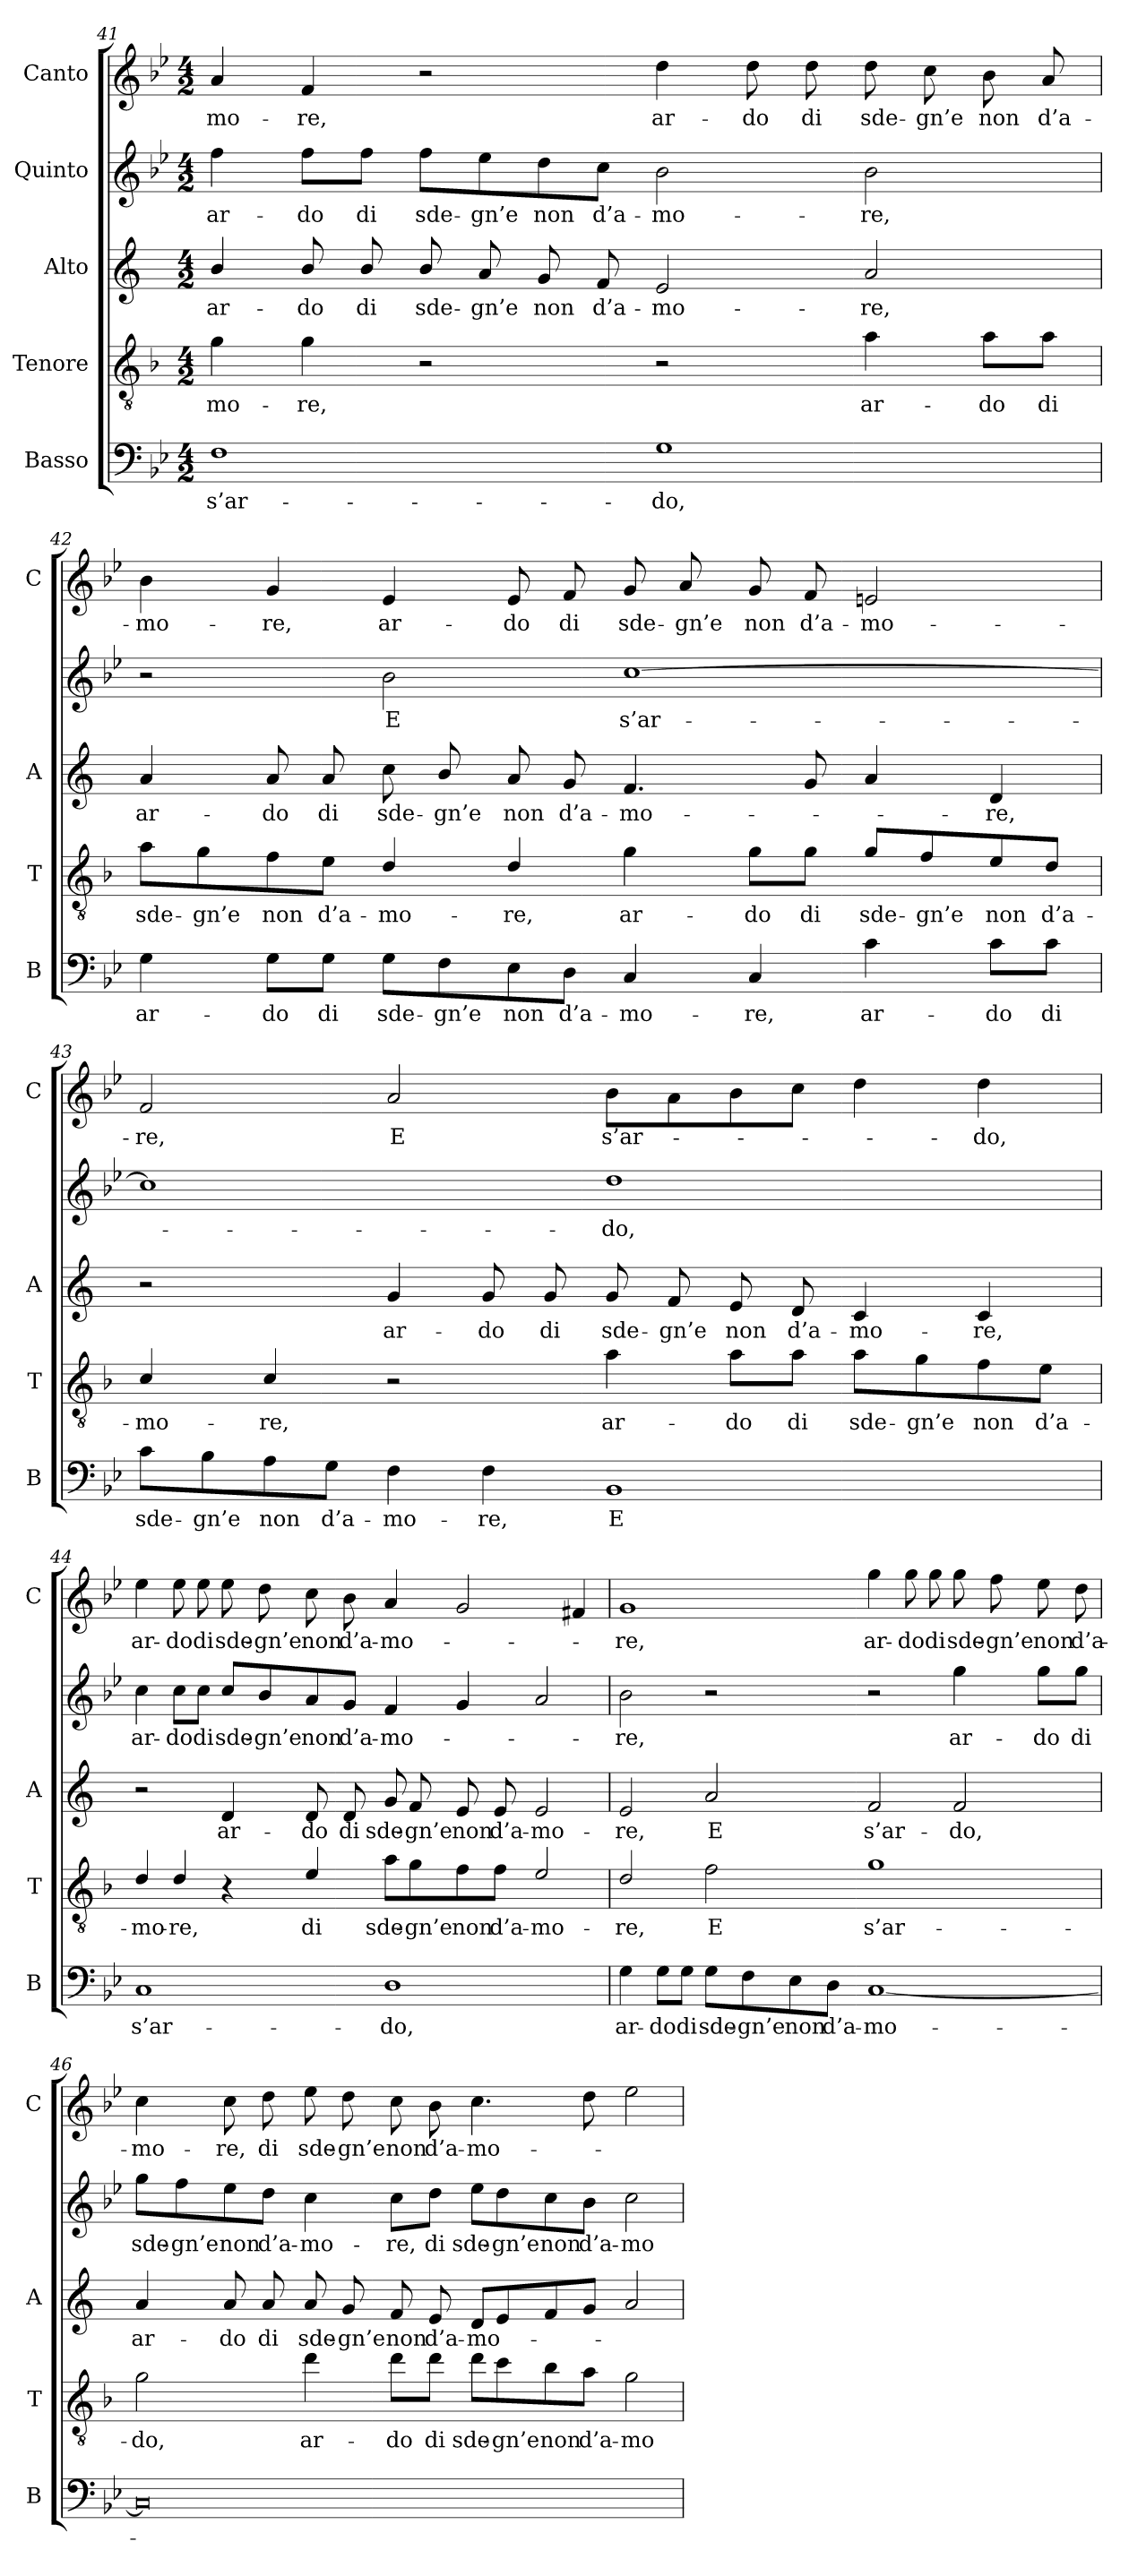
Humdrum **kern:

**kern	**text	**kern	**text	**kern	**text	**kern	**text	**kern	**text
*part5	*part5	*part4	*part4	*part3	*part3	*part2	*part2	*part1	*part1
*staff5	*staff5	*staff4	*staff4	*staff3	*staff3	*staff2	*staff2	*staff1	*staff1
*I"Basso	*	*I"Tenore	*	*I"Alto	*	*I"Quinto	*	*I"Canto	*
*I'B	*	*I'T	*	*I'A	*	*	*	*I'C	*
!!LO:LB:g=z
*clefF4	*	*clefGv2	*	*clefG2	*	*clefG2	*	*clefG2	*
*	*	*ITrd4c7	*	*ITrd1c2	*	*	*	*	*
*k[b-e-]	*	*k[b-e-]	*	*k[b-e-]	*	*k[b-e-]	*	*k[b-e-]	*
*B-:	*	*B-:	*	*B-:	*	*B-:	*	*B-:	*
*M4/2	*	*M4/2	*	*M4/2	*	*M4/2	*	*M4/2	*
=41	=41	=41	=41	=41	=41	=41	=41	=41	=41
!	!LO:LY:b	!	!LO:LY:b	!	!LO:LY:b	!	!LO:LY:b	!	!LO:LY:b
1F	s’ar-	4c\	-mo-	4a/	ar-	4ff\	ar-	4a/	-mo-
!	!	!	!LO:LY:b	!	!LO:LY:b	!	!LO:LY:b	!	!LO:LY:b
.	.	4c\	-re,	8a/	-do	8ff\L	-do	4f/	-re,
!	!	!	!	!	!LO:LY:b	!	!LO:LY:b	!	!
.	.	.	.	8a/	di	8ff\J	di	.	.
!	!	!	!	!	!LO:LY:b	!	!LO:LY:b	!	!
.	.	2r	.	8a/	sde-	8ff\L	sde-	2r	.
!	!	!	!	!	!LO:LY:b	!	!LO:LY:b	!	!
.	.	.	.	8g/	-gn’e	8ee-\	-gn’e	.	.
!	!	!	!	!	!LO:LY:b	!	!LO:LY:b	!	!
.	.	.	.	8f/	non	8dd\	non	.	.
!	!	!	!	!	!LO:LY:b	!	!LO:LY:b	!	!
.	.	.	.	8e-/	d’a-	8cc\J	d’a-	.	.
!	!LO:LY:b	!	!	!	!LO:LY:b	!	!LO:LY:b	!	!LO:LY:b
1G	-do,	2r	.	2d/	-mo-	2b-\	-mo-	4dd\	ar-
!	!	!	!	!	!	!	!	!	!LO:LY:b
.	.	.	.	.	.	.	.	8dd\	-do
!	!	!	!	!	!	!	!	!	!LO:LY:b
.	.	.	.	.	.	.	.	8dd\	di
!	!	!	!LO:LY:b	!	!LO:LY:b	!	!LO:LY:b	!	!LO:LY:b
.	.	4d\	ar-	2g/	-re,	2b-\	-re,	8dd\	sde-
!	!	!	!	!	!	!	!	!	!LO:LY:b
.	.	.	.	.	.	.	.	8cc\	-gn’e
!	!	!	!LO:LY:b	!	!	!	!	!	!LO:LY:b
.	.	8d\L	-do	.	.	.	.	8b-\	non
!	!	!	!LO:LY:b	!	!	!	!	!	!LO:LY:b
.	.	8d\J	di	.	.	.	.	8a/	d’a-
=42	=42	=42	=42	=42	=42	=42	=42	=42	=42
!	!LO:LY:b	!	!LO:LY:b	!	!LO:LY:b	!	!	!	!LO:LY:b
4G\	ar-	8d\L	sde-	4g/	ar-	2r	.	4b-\	-mo-
!	!	!	!LO:LY:b	!	!	!	!	!	!
.	.	8c\	-gn’e	.	.	.	.	.	.
!	!LO:LY:b	!	!LO:LY:b	!	!LO:LY:b	!	!	!	!LO:LY:b
8G\L	-do	8B-\	non	8g/	-do	.	.	4g/	-re,
!	!LO:LY:b	!	!LO:LY:b	!	!LO:LY:b	!	!	!	!
8G\J	di	8A\J	d’a-	8g/	di	.	.	.	.
!	!LO:LY:b	!	!LO:LY:b	!	!LO:LY:b	!	!LO:LY:b	!	!LO:LY:b
8G\L	sde-	4G/	-mo-	8b-\	sde-	2b-\	E	4e-/	ar-
!	!LO:LY:b	!	!	!	!LO:LY:b	!	!	!	!
8F\	-gn’e	.	.	8a/	-gn’e	.	.	.	.
!	!LO:LY:b	!	!LO:LY:b	!	!LO:LY:b	!	!	!	!LO:LY:b
8E-\	non	4G/	-re,	8g/	non	.	.	8e-/	-do
!	!LO:LY:b	!	!	!	!LO:LY:b	!	!	!	!LO:LY:b
8D\J	d’a-	.	.	8f/	d’a-	.	.	8f/	di
!	!LO:LY:b	!	!LO:LY:b	!	!LO:LY:b	!	!LO:LY:b	!	!LO:LY:b
4C/	-mo-	4c\	ar-	4.e-/	-mo-	[1cc	s’ar-	8g/	sde-
!	!	!	!	!	!	!	!	!	!LO:LY:b
.	.	.	.	.	.	.	.	8a/	-gn’e
!	!LO:LY:b	!	!LO:LY:b	!	!	!	!	!	!LO:LY:b
4C/	-re,	8c\L	-do	.	.	.	.	8g/	non
!	!	!	!LO:LY:b	!	!	!	!	!	!LO:LY:b
.	.	8c\J	di	8f/	.	.	.	8f/	d’a-
!	!LO:LY:b	!	!LO:LY:b	!	!	!	!	!	!LO:LY:b
4c\	ar-	8c/L	sde-	4g/	.	.	.	2en/	-mo-
!	!	!	!LO:LY:b	!	!	!	!	!	!
.	.	8B-/	-gn’e	.	.	.	.	.	.
!	!LO:LY:b	!	!LO:LY:b	!	!LO:LY:b	!	!	!	!
8c\L	-do	8A/	non	4c/	-re,	.	.	.	.
!	!LO:LY:b	!	!LO:LY:b	!	!	!	!	!	!
8c\J	di	8G/J	d’a-	.	.	.	.	.	.
!!LO:PB:g=z
=43	=43	=43	=43	=43	=43	=43	=43	=43	=43
!	!LO:LY:b	!	!LO:LY:b	!	!	!	!	!	!LO:LY:b
8c\L	sde-	4F/	-mo-	2r	.	1cc]	.	2f/	-re,
!	!LO:LY:b	!	!	!	!	!	!	!	!
8B-\	-gn’e	.	.	.	.	.	.	.	.
!	!LO:LY:b	!	!LO:LY:b	!	!	!	!	!	!
8A\	non	4F/	-re,	.	.	.	.	.	.
!	!LO:LY:b	!	!	!	!	!	!	!	!
8G\J	d’a-	.	.	.	.	.	.	.	.
!	!LO:LY:b	!	!	!	!LO:LY:b	!	!	!	!LO:LY:b
4F\	-mo-	2r	.	4f/	ar-	.	.	2a/	E
!	!LO:LY:b	!	!	!	!LO:LY:b	!	!	!	!
4F\	-re,	.	.	8f/	-do	.	.	.	.
!	!	!	!	!	!LO:LY:b	!	!	!	!
.	.	.	.	8f/	di	.	.	.	.
!	!LO:LY:b	!	!LO:LY:b	!	!LO:LY:b	!	!LO:LY:b	!	!LO:LY:b
1BB-	E	4d\	ar-	8f/	sde-	1dd	-do,	8b-\L	s’ar-
!	!	!	!	!	!LO:LY:b	!	!	!	!
.	.	.	.	8e-/	-gn’e	.	.	8a\	.
!	!	!	!LO:LY:b	!	!LO:LY:b	!	!	!	!
.	.	8d\L	-do	8d/	non	.	.	8b-\	.
!	!	!	!LO:LY:b	!	!LO:LY:b	!	!	!	!
.	.	8d\J	di	8c/	d’a-	.	.	8cc\J	.
!	!	!	!LO:LY:b	!	!LO:LY:b	!	!	!	!
.	.	8d\L	sde-	4B-/	-mo-	.	.	4dd\	.
!	!	!	!LO:LY:b	!	!	!	!	!	!
.	.	8c\	-gn’e	.	.	.	.	.	.
!	!	!	!LO:LY:b	!	!LO:LY:b	!	!	!	!LO:LY:b
.	.	8B-\	non	4B-/	-re,	.	.	4dd\	-do,
!	!	!	!LO:LY:b	!	!	!	!	!	!
.	.	8A\J	d’a-	.	.	.	.	.	.
=44	=44	=44	=44	=44	=44	=44	=44	=44	=44
!	!LO:LY:b	!	!LO:LY:b	!	!	!	!LO:LY:b	!	!LO:LY:b
1C	s’ar-	4G/	-mo-	2r	.	4cc\	ar-	4ee-\	ar-
!	!	!	!LO:LY:b	!	!	!	!LO:LY:b	!	!LO:LY:b
.	.	4G/	-re,	.	.	8cc\L	-do	8ee-\	-do
!	!	!	!	!	!	!	!LO:LY:b	!	!LO:LY:b
.	.	.	.	.	.	8cc\J	di	8ee-\	di
!	!	!	!	!	!LO:LY:b	!	!LO:LY:b	!	!LO:LY:b
.	.	4r	.	4c/	ar-	8cc/L	sde-	8ee-\	sde-
!	!	!	!	!	!	!	!LO:LY:b	!	!LO:LY:b
.	.	.	.	.	.	8b-/	-gn’e	8dd\	-gn’e
!	!	!	!LO:LY:b	!	!LO:LY:b	!	!LO:LY:b	!	!LO:LY:b
.	.	4A/	di	8c/	-do	8a/	non	8cc\	non
!	!	!	!	!	!LO:LY:b	!	!LO:LY:b	!	!LO:LY:b
.	.	.	.	8c/	di	8g/J	d’a-	8b-\	d’a-
!	!LO:LY:b	!	!LO:LY:b	!	!LO:LY:b	!	!LO:LY:b	!	!LO:LY:b
1D	-do,	8d\L	sde-	8f/	sde-	4f/	-mo-	4a/	-mo-
!	!	!	!LO:LY:b	!	!LO:LY:b	!	!	!	!
.	.	8c\	-gn’e	8e-/	-gn’e	.	.	.	.
!	!	!	!LO:LY:b	!	!LO:LY:b	!	!	!	!
.	.	8B-\	non	8d/	non	4g/	.	2g/	.
!	!	!	!LO:LY:b	!	!LO:LY:b	!	!	!	!
.	.	8B-\J	d’a-	8d/	d’a-	.	.	.	.
!	!	!	!LO:LY:b	!	!LO:LY:b	!	!	!	!
.	.	2A/	-mo-	2d/	-mo-	2a/	.	.	.
.	.	.	.	.	.	.	.	4f#X/	.
!!LO:LB:g=z
=45	=45	=45	=45	=45	=45	=45	=45	=45	=45
!	!LO:LY:b	!	!LO:LY:b	!	!LO:LY:b	!	!LO:LY:b	!	!LO:LY:b
4G\	ar-	2G/	-re,	2d/	-re,	2b-\	-re,	1g	-re,
!	!LO:LY:b	!	!	!	!	!	!	!	!
8G\L	-do	.	.	.	.	.	.	.	.
!	!LO:LY:b	!	!	!	!	!	!	!	!
8G\J	di	.	.	.	.	.	.	.	.
!	!LO:LY:b	!	!LO:LY:b	!	!LO:LY:b	!	!	!	!
8G\L	sde-	2B-\	E	2g/	E	2r	.	.	.
!	!LO:LY:b	!	!	!	!	!	!	!	!
8F\	-gn’e	.	.	.	.	.	.	.	.
!	!LO:LY:b	!	!	!	!	!	!	!	!
8E-\	non	.	.	.	.	.	.	.	.
!	!LO:LY:b	!	!	!	!	!	!	!	!
8D\J	d’a-	.	.	.	.	.	.	.	.
!	!LO:LY:b	!	!LO:LY:b	!	!LO:LY:b	!	!	!	!LO:LY:b
[1C	-mo-	1c	s’ar-	2e-/	s’ar-	2r	.	4gg\	ar-
!	!	!	!	!	!	!	!	!	!LO:LY:b
.	.	.	.	.	.	.	.	8gg\	-do
!	!	!	!	!	!	!	!	!	!LO:LY:b
.	.	.	.	.	.	.	.	8gg\	di
!	!	!	!	!	!LO:LY:b	!	!LO:LY:b	!	!LO:LY:b
.	.	.	.	2e-/	-do,	4gg\	ar-	8gg\	sde-
!	!	!	!	!	!	!	!	!	!LO:LY:b
.	.	.	.	.	.	.	.	8ff\	-gn’e
!	!	!	!	!	!	!	!LO:LY:b	!	!LO:LY:b
.	.	.	.	.	.	8gg\L	-do	8ee-\	non
!	!	!	!	!	!	!	!LO:LY:b	!	!LO:LY:b
.	.	.	.	.	.	8gg\J	di	8dd\	d’a-
=46	=46	=46	=46	=46	=46	=46	=46	=46	=46
!	!	!	!LO:LY:b	!	!LO:LY:b	!	!LO:LY:b	!	!LO:LY:b
0C]	.	2c\	-do,	4g/	ar-	8gg\L	sde-	4cc\	-mo-
!	!	!	!	!	!	!	!LO:LY:b	!	!
.	.	.	.	.	.	8ff\	-gn’e	.	.
!	!	!	!	!	!LO:LY:b	!	!LO:LY:b	!	!LO:LY:b
.	.	.	.	8g/	-do	8ee-\	non	8cc\	-re,
!	!	!	!	!	!LO:LY:b	!	!LO:LY:b	!	!LO:LY:b
.	.	.	.	8g/	di	8dd\J	d’a-	8dd\	di
!	!	!	!LO:LY:b	!	!LO:LY:b	!	!LO:LY:b	!	!LO:LY:b
.	.	4g\	ar-	8g/	sde-	4cc\	-mo-	8ee-\	sde-
!	!	!	!	!	!LO:LY:b	!	!	!	!LO:LY:b
.	.	.	.	8f/	-gn’e	.	.	8dd\	-gn’e
!	!	!	!LO:LY:b	!	!LO:LY:b	!	!LO:LY:b	!	!LO:LY:b
.	.	8g\L	-do	8e-/	non	8cc\L	-re,	8cc\	non
!	!	!	!LO:LY:b	!	!LO:LY:b	!	!LO:LY:b	!	!LO:LY:b
.	.	8g\J	di	8d/	d’a-	8dd\J	di	8b-\	d’a-
!	!	!	!LO:LY:b	!	!LO:LY:b	!	!LO:LY:b	!	!LO:LY:b
.	.	8g\L	sde-	8c/L	-mo-	8ee-\L	sde-	4.cc\	-mo-
!	!	!	!LO:LY:b	!	!	!	!LO:LY:b	!	!
.	.	8f\	-gn’e	8d/	.	8dd\	-gn’e	.	.
!	!	!	!LO:LY:b	!	!	!	!LO:LY:b	!	!
.	.	8e-\	non	8e-/	.	8cc\	non	.	.
!	!	!	!LO:LY:b	!	!	!	!LO:LY:b	!	!
.	.	8d\J	d’a-	8f/J	.	8b-\J	d’a-	8dd\	.
!	!	!	!LO:LY:b	!	!	!	!LO:LY:b	!	!
.	.	2c\	-mo-	2g/	.	2cc\	-mo-	2ee-\	.
=	=	=	=	=	=	=	=	=	=
*-	*-	*-	*-	*-	*-	*-	*-	*-	*-
